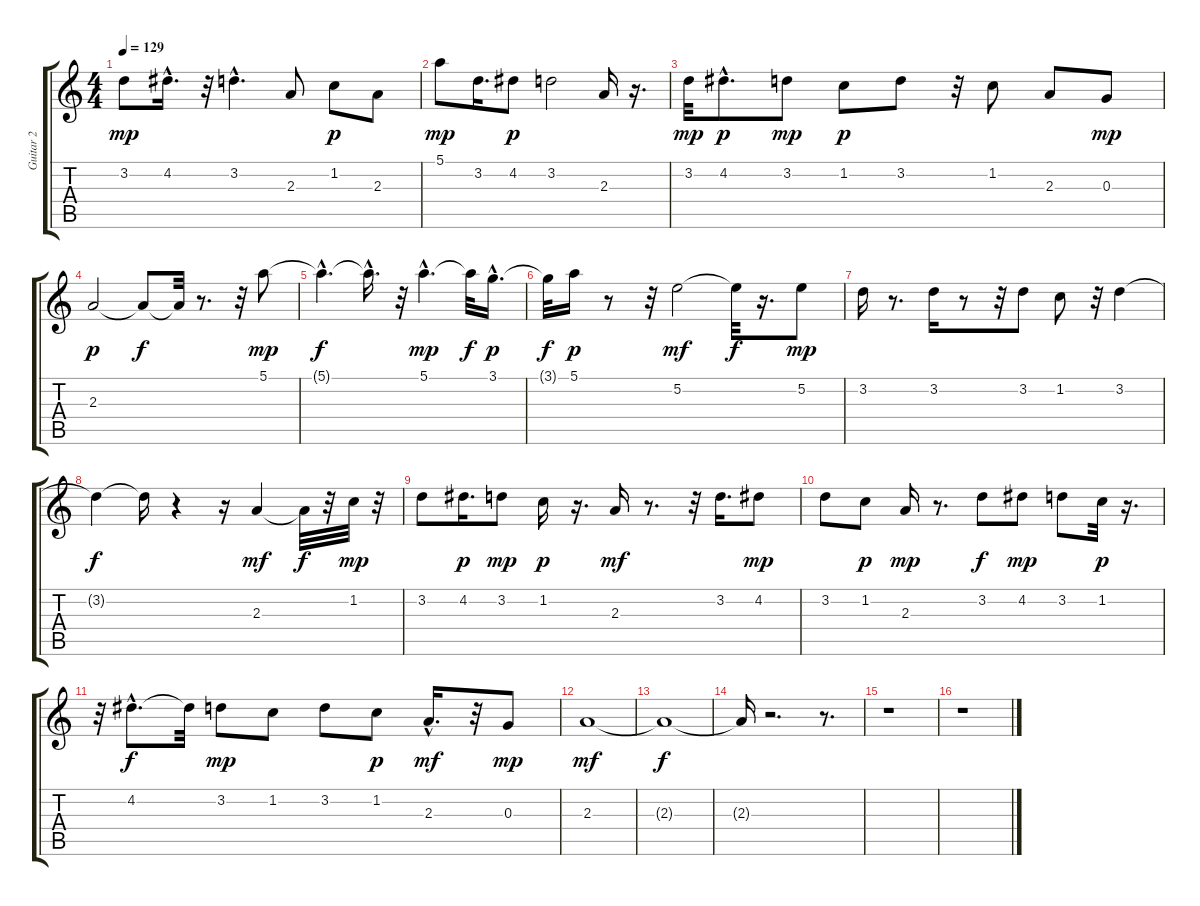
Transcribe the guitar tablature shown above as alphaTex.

\track ("Guitar 2" "Guitar 2") {instrument overdrivenguitar}
\staff {score tabs}
\tuning (E4 B3 G3 D3 A2 E2) {hide}
\ts (4 4)
\tempo 129
\clef g2
\ks c
3.2.8{dy mp} 4.2{hac}.16{d} r.32 3.2{hac}.4{d} 2.3.8 1.2.8{dy p} 2.3.8 |
5.1.8{dy mp} 3.2.16{d} 4.2.8{dy p} 3.2.2 2.3.16 r.16{d} |
3.2.32{dy mp} 4.2{hac}.8{d dy p} 3.2.8{dy mp} 1.2.8{dy p} 3.2.8 r.32 1.2.8 2.3.8 0.3.8{dy mp} |
2.3.2{dy p} 2.3{t}.8{dy f} 2.3{t}.32 r.8{d} r.32 5.1.8{dy mp} |
5.1{hac t}.4{d dy f} 5.1{hac t}.16{d} r.32 5.1{hac}.4{d dy mp} 5.1{t}.32{dy f} 3.1{hac}.16{d dy p} |
3.1{t}.32{dy f} 5.1.16{dy p} r.8 r.32 5.2.2{dy mf} 5.2{t}.32{dy f} r.16{d} 5.2.8{dy mp} |
3.2.16 r.8{d} 3.2.16 r.8 r.32 3.2.8 1.2.8 r.32 3.2.4 |
3.2{t}.4{dy f} 3.2{t}.16 r.4 r.16 2.3.4{dy mf} 2.3{t}.32{dy f} r.32 1.2.32{dy mp} r.32 |
3.2.8 4.2.16{d dy p} 3.2.8{dy mp} 1.2.16{dy p} r.16{d} 2.3.16{dy mf} r.8{d} r.32 3.2.16{d} 4.2.8{dy mp} |
3.2.8 1.2.8{dy p} 2.3.16{dy mp} r.8{d} 3.2.8{dy f} 4.2.8{dy mp} 3.2.8 1.2.32{dy p} r.16{d} |
r.32 4.2{hac}.8{d dy f} 4.2{t}.32 3.2.8{dy mp} 1.2.8 3.2.8 1.2.8{dy p} 2.3{hac}.16{d dy mf} r.32 0.3.8{dy mp} |
2.3.1{dy mf} |
2.3{t}.1{dy f} |
2.3{t}.16 r.2{d} r.8{d} |
r.1 |
r.1
